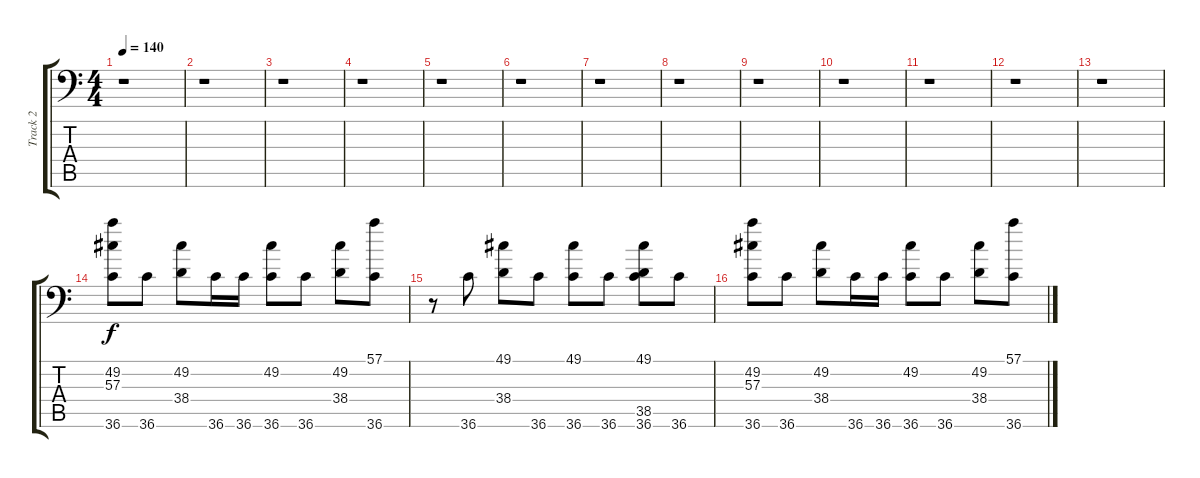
\track ("Track 2" "Track 2") {instrument acousticgrandpiano}
\staff {score tabs}
\tuning (C-1 C-1 C-1 C-1 C-1 C-1) {hide}
\ts (4 4)
\tempo 140
\clef f4
\ks c
r.1{dy f} |
r.1 |
r.1 |
r.1 |
r.1 |
r.1 |
r.1 |
r.1 |
r.1 |
r.1 |
r.1 |
r.1 |
r.1 |
(49.2 57.3 36.6).8 36.6.8 (49.2 38.4).8 36.6.16 36.6.16 (49.2 36.6).8 36.6.8 (49.2 38.4).8 (57.1 36.6).8 |
r.8 36.6.8 (49.1 38.4).8 36.6.8 (49.1 36.6).8 36.6.8 (49.1 38.5 36.6).8 36.6.8 |
(49.2 57.3 36.6).8 36.6.8 (49.2 38.4).8 36.6.16 36.6.16 (49.2 36.6).8 36.6.8 (49.2 38.4).8 (57.1 36.6).8
